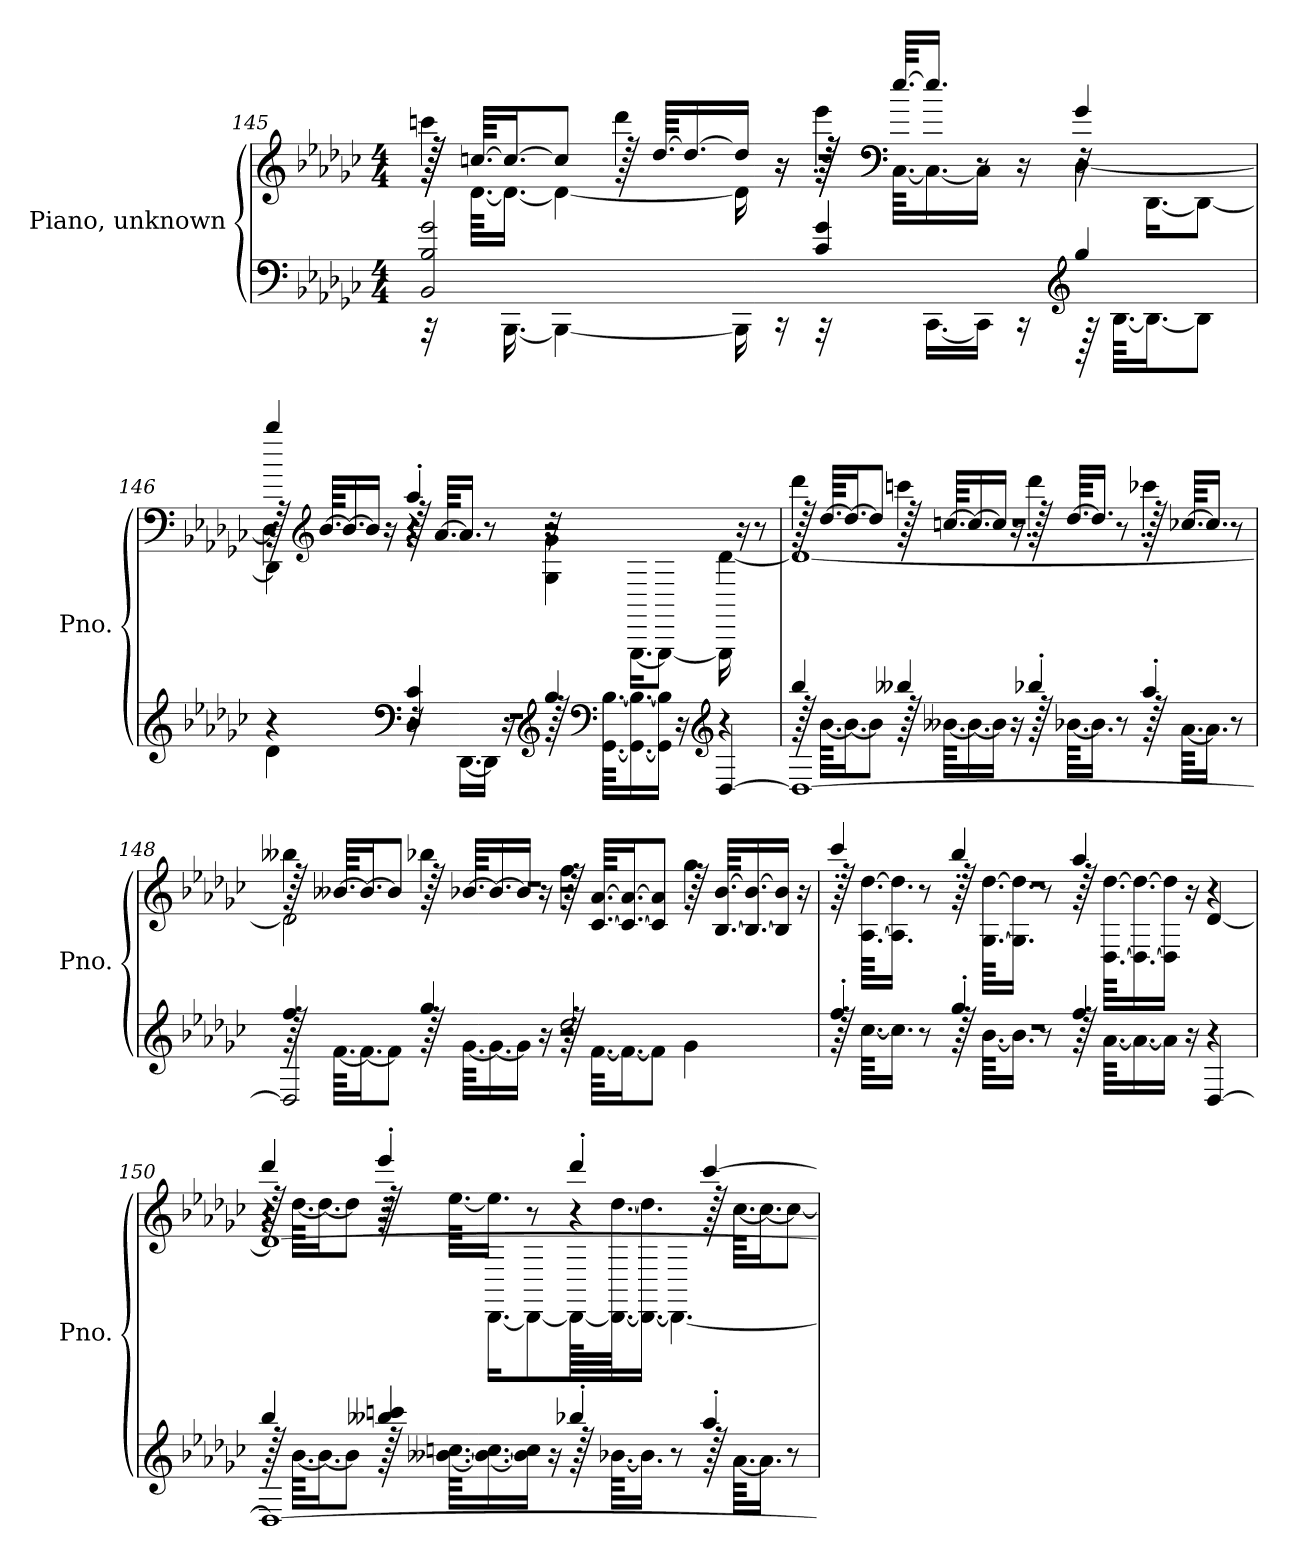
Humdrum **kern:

**kern	**kern
*part1	*part1
*staff2	*staff1
*I"Piano, unknown	*
*I'Pno.	*
!!LO:LB:g=z
*clefF4	*clefG2
*k[b-e-a-d-g-c-]	*k[b-e-a-d-g-c-]
*M4/4	*M4/4
=145	=145
*^	*^
*	*	*	*^
*	*	*	*	*^
2BB-/ 2B-/ 2g-/	32r	1r	4cccn\	128r	128r
.	.	.	.	[64.ccn/KKLL	[64.d-\KKLL
.	[16.BBB-\	.	.	16.cc/J_	16.d-\JJ_
.	4BBB-\_	.	.	8cc/J]	4d-\_
.	.	.	4ddd-\	128r	.
.	.	.	.	[64.dd-/KKLL	.
.	.	.	.	16.dd-/_	.
.	16BBB-\]	.	.	16dd-/JJ]	16d-\]
.	16r	.	.	16r	16r
4c-/ 4g-/	32r	.	4eee-'\	128r	128r
*	*	*clefF4	*	*	*
.	.	.	.	[64.ee-/KKLL	[64.C-\KKLL
.	[16.CC-\LL	.	.	16.ee-/JJ]	16.C-\_
.	16CC-\JJ]	.	.	8r	16C-\JJ]
.	16r	.	.	.	16r
*clefG2	*	*	*	*	*
4gg-/	128r	.	32r	4g-/	[4D-\
.	[64.B-\KKLL	.	.	.	.
.	16.B-\J_	.	[16.DD-\KL	.	.
.	8B-\J]	.	8DD-\J_	.	.
!!LO:LB:g=z	!!	!!	!!
=146	=146	=146	=146	=146	=146
*	*^	*	*	*	*
1r	4d-\	4r	4bb-/	4DD-\]	128r	4D-\]
*	*	*	*clefG2	*	*	*
.	.	.	.	.	[64.b-/KKLL	.
.	.	.	.	.	16.b-/_	.
.	.	.	.	.	16b-/JJ]	.
.	.	.	.	.	16r	.
*clefF4	*	*	*	*	*	*
.	32r	4D-/ 4c-/	4aa-'/	4r	128r	4r
.	.	.	.	.	[64.a-/KKLL	.
.	[16.DD-\LL	.	.	.	16.a-/JJ]	.
.	16DD-\JJ]	.	.	.	8r	.
.	16r	.	.	.	.	.
*clefG2	*	*	*	*	*	*
.	128r	4gg-/	2r	32r	2r	4G-\ 4g-\
*clefF4	*	*	*	*	*	*
.	[64.GG-\ [64.B-\KKLL	.	.	.	.	.
.	16.GG-\_ 16.B-\_	.	.	[16.GGG-\KL	.	.
.	16GG-\] 16B-\]JJ	.	.	8GGG-\J_	.	.
.	16r	.	.	.	.	.
*clefG2	*	*	*	*	*	*
.	4r	[4D-/	.	16GGG-\]	.	[4d-\
.	.	.	.	16r	.	.
.	.	.	.	8r	.	.
!!LO:LB:g=z	!!	!!	!!
=147	=147	=147	=147	=147	=147	=147
4bb-/	128r	1D-_	1r	4ddd-\	128r	1d-_
.	[64.b-\KKLL	.	.	.	[64.dd-/KKLL	.
.	16.b-\J_	.	.	.	16.dd-/J_	.
.	8b-\J]	.	.	.	8dd-/J]	.
4bb--X/	128r	.	.	4cccn\	128r	.
.	[64.b--X\KKLL	.	.	.	[64.ccn/KKLL	.
.	16.b--\_	.	.	.	16.cc/_	.
.	16b--\JJ]	.	.	.	16cc/JJ]	.
.	16r	.	.	.	16r	.
4bb-X'/	128r	.	.	4ddd-'\	128r	.
.	[64.b-X\KKLL	.	.	.	[64.dd-/KKLL	.
.	16.b-\JJ]	.	.	.	16.dd-/JJ]	.
.	8r	.	.	.	8r	.
4aa-'/	128r	.	.	4ccc-X'\	128r	.
.	[64.a-\KKLL	.	.	.	[64.cc-X/KKLL	.
.	16.a-\JJ]	.	.	.	16.cc-/JJ]	.
.	8r	.	.	.	8r	.
!!LO:LB:g=z	!!	!!	!!
=148	=148	=148	=148	=148	=148	=148
4ff/	128r	2D-/]	1r	4bb--X\	128r	2d-\]
.	[64.f\KKLL	.	.	.	[64.b--X/KKLL	.
.	16.f\J_	.	.	.	16.b--/J_	.
.	8f\J]	.	.	.	8b--/J]	.
4gg-/	128r	.	.	4bb-X\	128r	.
.	[64.g-\KKLL	.	.	.	[64.b-X/KKLL	.
.	16.g-\_	.	.	.	16.b-/_	.
.	16g-\JJ]	.	.	.	16b-/JJ]	.
.	16r	.	.	.	16r	.
2dd-/	128r	2r	.	4ff\	128r	2r
.	[64.f\KKLL	.	.	.	[64.c-/ [64.a-/KKLL	.
.	16.f\J_	.	.	.	16.c-/_ 16.a-/_J	.
.	8f\J]	.	.	.	8c-/] 8a-/]J	.
.	4g-\	.	.	4gg-\	128r	.
.	.	.	.	.	[64.B-/ [64.b-/KKLL	.
.	.	.	.	.	16.B-/_ 16.b-/_	.
.	.	.	.	.	16B-/] 16b-/]JJ	.
.	.	.	.	.	16r	.
*	*	*	*	*	*v	*v
!!LO:PB:g=z
=149	=149	=149	=149	=149	=149
1r	128r	4ff'/	1r	4ccc-'/	128r
.	[64.cc-\KKLL	.	.	.	[64.A-\ [64.dd-\KKLL
.	16.cc-\JJ]	.	.	.	16.A-\] 16.dd-\]JJ
.	8r	.	.	.	8r
.	128r	4gg-'/	.	4bb-'/	128r
.	[64.b-\KKLL	.	.	.	[64.G-\ [64.dd-\KKLL
.	16.b-\JJ]	.	.	.	16.G-\] 16.dd-\]JJ
.	8r	.	.	.	8r
.	128r	4ff/	.	4aa-/	128r
.	[64.a-\KKLL	.	.	.	[64.D-\ [64.dd-\KKLL
.	16.a-\_	.	.	.	16.D-\_ 16.dd-\_
.	16a-\JJ]	.	.	.	16D-\] 16dd-\]JJ
.	16r	.	.	.	16r
.	4r	[4D-/	.	[4d-/	4r
!!LO:LB:g=z
=150	=150	=150	=150	=150	=150
*	*	*	*	*	*^
4bb-/	128r	1D-_	4ddd-/	4r	1d-_	128r
.	[64.b-\KKLL	.	.	.	.	[64.dd-\KKLL
.	16.b-\J_	.	.	.	.	16.dd-\J_
.	8b-\J]	.	.	.	.	8dd-\J]
4bb--X/ 4cccn/	128r	.	4eee-'/	128r	.	32r
.	[64.b--X\ [64.ccn\KKLL	.	.	[64.ee-\KKLL	.	.
.	16.b--\_ 16.cc\_	.	.	16.ee-\JJ]	.	[16.DD-\KL
.	16b--\] 16cc\]JJ	.	.	8r	.	8DD-\_
.	16r	.	.	.	.	.
4bb-X'/	128r	.	4ddd-'/	4r	.	128DD-\KLLL_
.	[64.b-X\KKLL	.	.	.	.	64.DD-\_ [64.dd-\JJ
.	16.b-\JJ]	.	.	.	.	16.DD-\_ 16.dd-\]JJ
.	8r	.	.	.	.	4.DD-\_
4aa-'/	128r	.	[4ccc-/	128r	.	.
.	[64.a-\KKLL	.	.	[64.cc-\KKLL	.	.
.	16.a-\JJ]	.	.	16.cc-\J_	.	.
.	8r	.	.	8cc-\J_	.	.
*v	*v	*v	*	*	*	*
*	*v	*v	*v	*v
=	=
*-	*-
